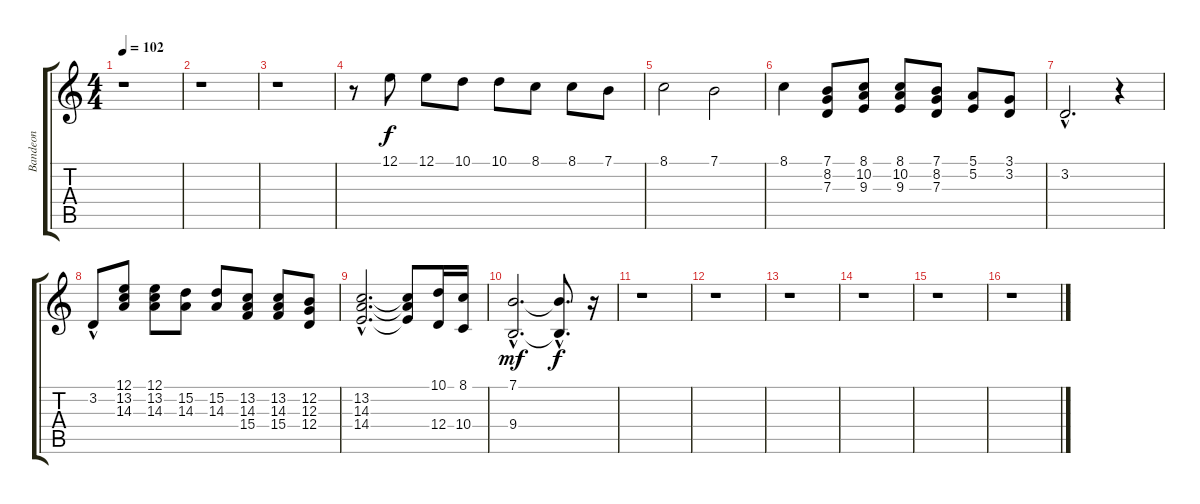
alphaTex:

\track ("Bandeon" "Bandeon") {instrument tangoaccordion}
\staff {score tabs}
\tuning (E4 B3 G3 D3 A2 E2) {hide}
\ts (4 4)
\tempo 102
\clef g2
\ks c
r.1{dy f} |
r.1 |
r.1 |
r.8 12.1.8{volume 6} 12.1.8{volume 6} 10.1.8{volume 6} 10.1.8{volume 7} 8.1.8{volume 7} 8.1.8{volume 7} 7.1.8{volume 8} |
8.1.2{volume 8} 7.1.2{volume 6} |
8.1.4{volume 6} (7.1 8.2 7.3).8{volume 8} (8.1 10.2 9.3).8{volume 9} (8.1 10.2 9.3).8 (7.1 8.2 7.3).8 (5.1 5.2).8 (3.1 3.2).8 |
3.2{hac}.2{d} r.4 |
3.2{hac}.8 (12.1 13.2 14.3).8 (12.1 13.2 14.3).8 (15.2 14.3).8 (15.2 14.3).8 (13.2 14.3 15.4).8 (13.2 14.3 15.4).8 (12.2 12.3 12.4).8 |
(13.2{hac} 14.3{hac} 14.4{hac}).2{d volume 8} (13.2{t} 14.3{t} 14.4{t}).8 (10.1 12.4).16{volume 2} (8.1 10.4).16{volume 1} |
(7.1{hac} 9.4{hac}).2{d dy mf volume 1} (7.1{t} 9.4{hac t}).8{d dy f} r.16 |
r.1 |
r.1 |
r.1 |
r.1 |
r.1 |
r.1
